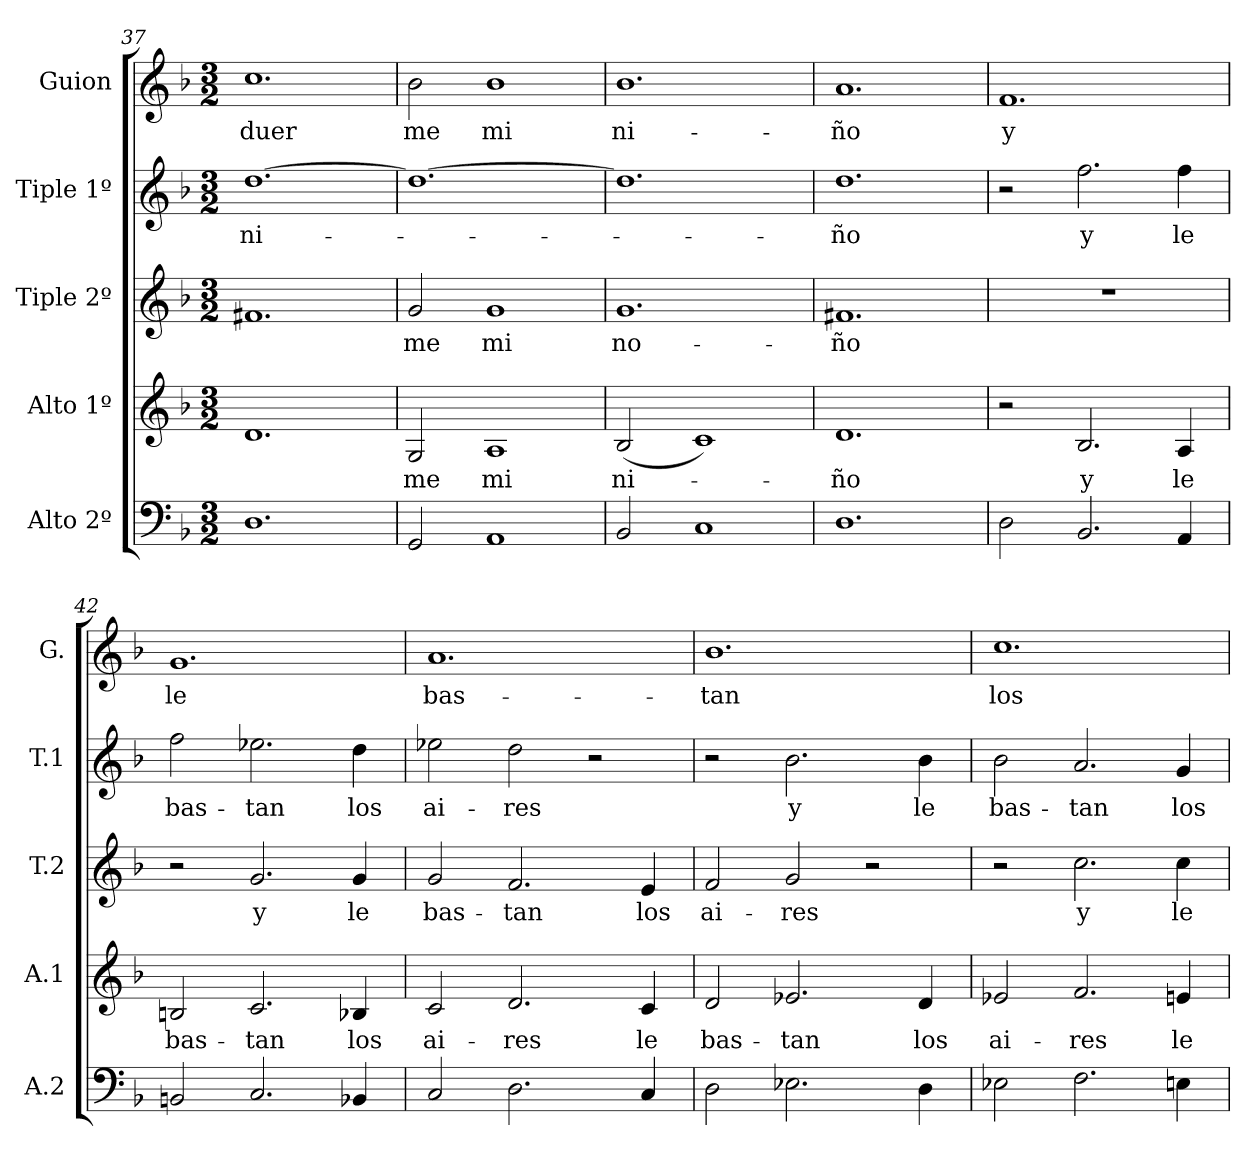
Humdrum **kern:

**kern	**kern	**text	**kern	**text	**kern	**text	**kern	**text
*part5	*part4	*part4	*part3	*part3	*part2	*part2	*part1	*part1
*staff5	*staff4	*staff4	*staff3	*staff3	*staff2	*staff2	*staff1	*staff1
*I"Alto 2º	*I"Alto 1º	*	*I"Tiple 2º	*	*I"Tiple 1º	*	*I"Guion	*
*I'A.2	*I'A.1	*	*I'T.2	*	*I'T.1	*	*I'G.	*
*clefF4	*clefG2	*	*clefG2	*	*clefG2	*	*clefG2	*
*k[b-]	*k[b-]	*	*k[b-]	*	*k[b-]	*	*k[b-]	*
*M3/2	*M3/2	*	*M3/2	*	*M3/2	*	*M3/2	*
=37	=37	=37	=37	=37	=37	=37	=37	=37
1.D	1.d	.	1.f#X	.	[1.dd	ni-	1.cc	duer
=38	=38	=38	=38	=38	=38	=38	=38	=38
2GG	2G	-me	2g	-me	1.dd_	.	2b-	me
1AA	1A	mi	1g	mi	.	.	1b-	mi
=39	=39	=39	=39	=39	=39	=39	=39	=39
2BB-	(2B-	ni-	1.g	no-	1.dd]	.	1.b-	ni-
1C	1c)	.	.	.	.	.	.	.
=40	=40	=40	=40	=40	=40	=40	=40	=40
1.D	1.d	-ño	1.f#X	-ño	1.dd	-ño	1.a	-ño
=41	=41	=41	=41	=41	=41	=41	=41	=41
2D	2r	.	1.r	.	2r	.	1.f	y
2.BB-	2.B-	y	.	.	2.ff	y	.	.
4AA	4A	le	.	.	4ff	le	.	.
=42	=42	=42	=42	=42	=42	=42	=42	=42
2BBn	2Bn	bas-	2r	.	2ff	bas-	1.g	le
2.C	2.c	-tan	2.g	y	2.ee-X	-tan	.	.
4BB-X	4B-X	los	4g	le	4dd	los	.	.
=43	=43	=43	=43	=43	=43	=43	=43	=43
2C	2c	ai-	2g	bas-	2ee-X	ai-	1.a	bas-
2.D	2.d	-res	2.f	-tan	2dd	-res	.	.
.	.	.	.	.	2r	.	.	.
4C	4c	le	4e	los	.	.	.	.
=44	=44	=44	=44	=44	=44	=44	=44	=44
2D	2d	bas-	2f	ai-	2r	.	1.b-	-tan
2.E-X	2.e-X	-tan	2g	-res	2.b-	y	.	.
.	.	.	2r	.	.	.	.	.
4D	4d	los	.	.	4b-	le	.	.
=45	=45	=45	=45	=45	=45	=45	=45	=45
2E-i	2e-i	ai-	2r	.	2b-	bas-	1.cc	los
2.F	2.f	-res	2.cc	y	2.a	-tan	.	.
4E	4e	le	4cc	le	4g	los	.	.
=	=	=	=	=	=	=	=	=
*-	*-	*-	*-	*-	*-	*-	*-	*-
